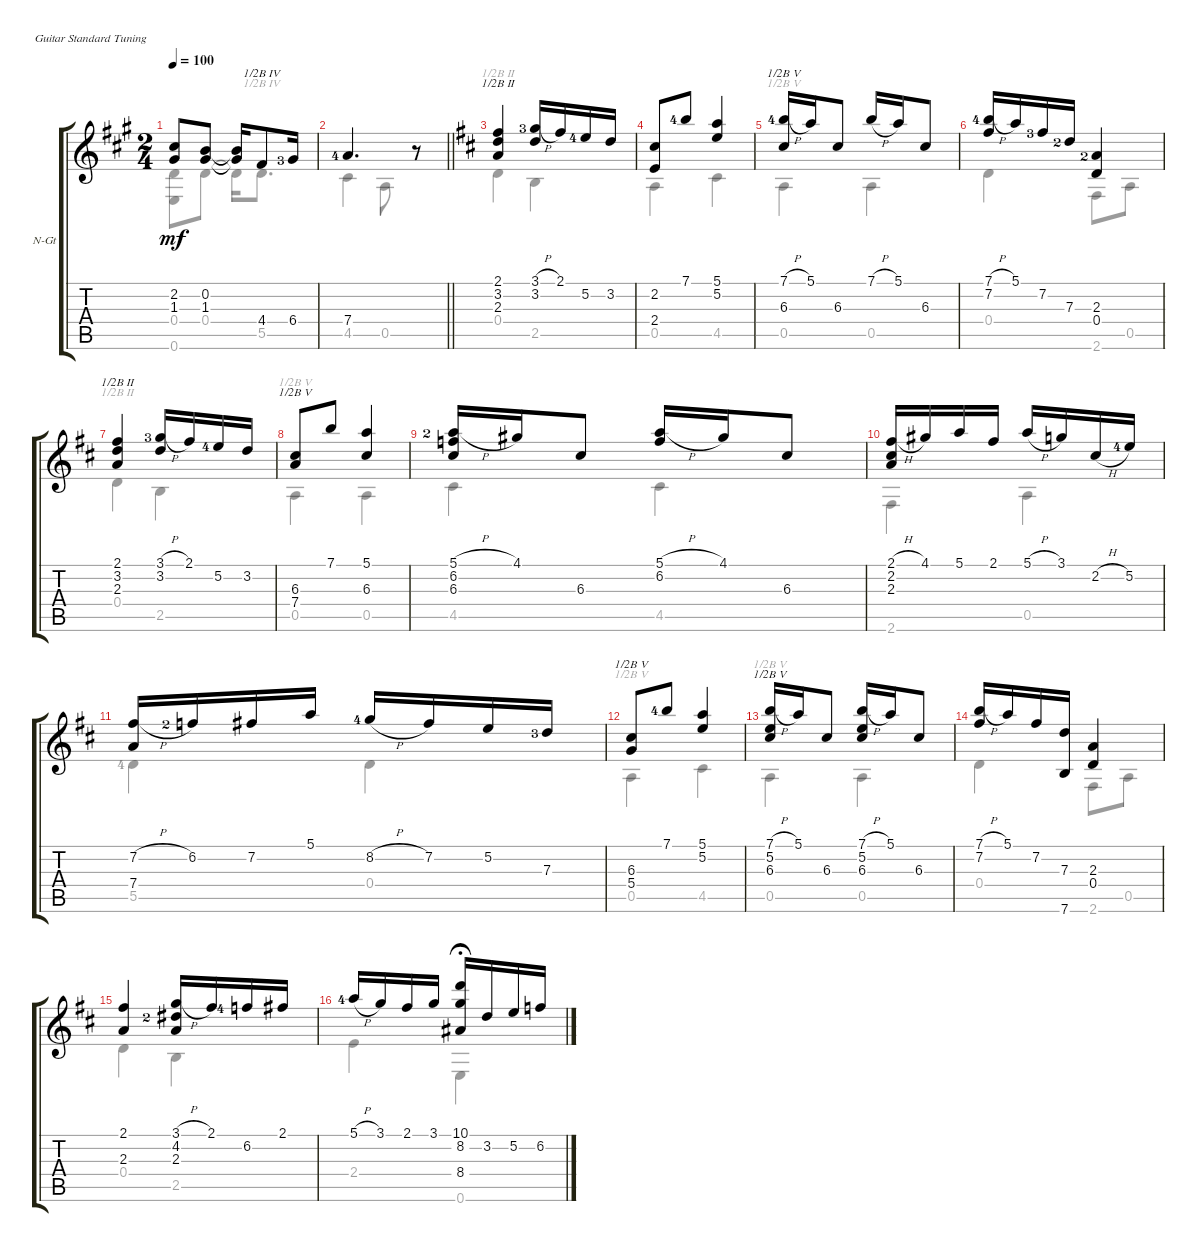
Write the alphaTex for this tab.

\defaultSystemsLayout 4
\bracketExtendMode groupsimilarinstruments
\firstSystemTrackNameOrientation horizontal
\otherSystemsTrackNameOrientation horizontal
\track ("Nylon Guitar" "N-Gt") {instrument acousticguitarnylon}
\staff {score tabs}
\tuning (E4 B3 G3 D3 A2 E2)
\voice
\ts (2 4)
\tempo 100
\clef g2
\ks a
(1.3 2.2).8{dy mf} (0.2 1.3).8 (1.3{t} 0.2{t}).16 4.4.8{barre (4 half)} 6.4{lf 4}.16 |
\barLineRight lightlight
7.4{lf 5}.4{d} r.8 |
\ks d
(2.1 3.2 2.3).4{barre (2 half)} (3.1{h lf 4} 3.2).16 2.1.16 5.2{lf 5}.16 3.2.16 |
(2.2 2.4).8 7.1{lf 5}.8 (5.1 5.2).4 |
(7.1{h lf 5} 6.3).16{barre (5 half)} 5.1.16 6.3.8 7.1{h}.16 5.1.16 6.3.8 |
(7.1{h lf 5} 7.2).16 5.1.16 7.2{lf 4}.16 7.3{lf 3}.16 (2.3{lf 3} 0.4).4 |
(2.1 3.2 2.3).4{barre (2 half)} (3.1{h lf 4} 3.2).16 2.1.16 5.2{lf 5}.16 3.2.16 |
(6.3 7.4).8{barre (5 half)} 7.1.8 (5.1 6.3).4 |
(5.1{h lf 3} 6.2 6.3).16 4.1.16 6.3.8 (5.1{h} 6.2).16 4.1.16 6.3.8 |
(2.1{h} 2.2 2.3).16 4.1.16 5.1.16 2.1.16 5.1{h}.16 3.1.16 2.2{h}.16 5.2{lf 5}.16 |
(7.2{h} 7.4).16 6.2{lf 3}.16 7.2.16 5.1.16 8.2{h lf 5}.16 7.2.16 5.2.16 7.3{lf 4}.16 |
(6.3 5.4).8{barre (5 half)} 7.1{lf 5}.8 (5.1 5.2).4 |
(7.1{h} 5.2 6.3).16{barre (5 half)} 5.1.16 6.3.8 (7.1{h} 5.2 6.3).16 5.1.16 6.3.8 |
(7.1{h} 7.2).16 5.1.16 7.2.16 (7.3 7.6).16 (0.4 2.3).4 |
(2.1 2.3).4 (2.3 4.2{lf 3} 3.1{h}).16 2.1.16 6.2{lf 5}.16 2.1.16 |
5.1{h lf 5}.16 3.1.16 2.1.16 3.1.16 (10.1 8.2 8.4).16{fermata (medium 1)} 3.2.16 5.2.16 6.2.16
\voice
\clef g2
\ottava regular
\simile none
\ks a
(0.4 0.6).8{dy mf} 0.4.8 0.4{t}.16 5.5.8{d barre (4 half)} |
\barLineRight lightlight
4.5.4 0.5.8 |
\ks d
0.4.4{barre (2 half)} 2.5.4 |
0.5.4 4.5.4 |
0.5.4{barre (5 half)} 0.5.4 |
0.4.4 2.6.8 0.5.8 |
0.4.4{barre (2 half)} 2.5.4 |
0.5.4{barre (5 half)} 0.5.4 |
4.5.4 4.5.4 |
2.6.4 0.5.4 |
5.5{lf 5}.4 0.4.4 |
0.5.4{barre (5 half)} 4.5.4 |
0.5.4{barre (5 half)} 0.5.4 |
0.4.4 2.6.8 0.5.8 |
0.4.4 2.5.4 |
2.4.4 0.6.4{fermata (medium 1)}
